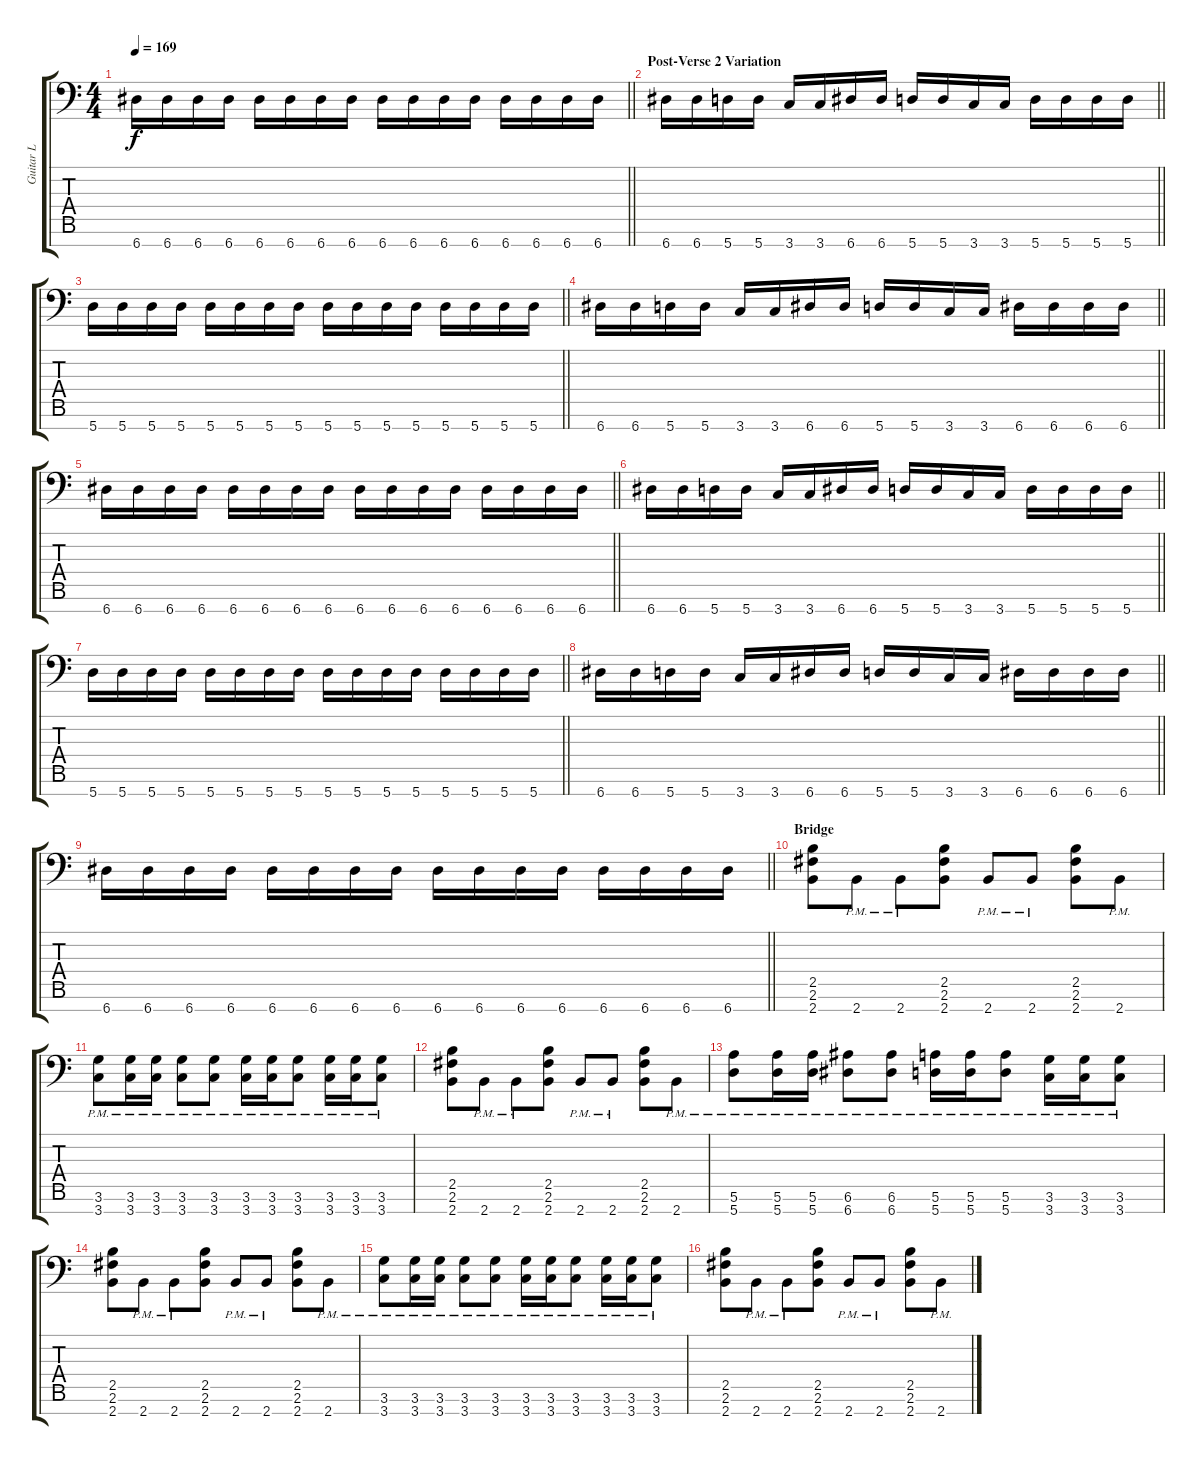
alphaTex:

\track ("Guitar L" "Guitar L") {instrument distortionguitar}
\staff {score tabs}
\tuning (E4 B3 G3 D3 A2 E2 A1) {hide}
\ts (4 4)
\tempo 169
\clef f4
\barLineRight lightlight
\ks c
6.7.16{dy f} 6.7.16 6.7.16 6.7.16 6.7.16 6.7.16 6.7.16 6.7.16 6.7.16 6.7.16 6.7.16 6.7.16 6.7.16 6.7.16 6.7.16 6.7.16 |
\section ("" "Post-Verse 2 Variation")
\barLineRight lightlight
6.7.16 6.7.16 5.7.16 5.7.16 3.7.16 3.7.16 6.7.16 6.7.16 5.7.16 5.7.16 3.7.16 3.7.16 5.7.16 5.7.16 5.7.16 5.7.16 |
\barLineRight lightlight
5.7.16 5.7.16 5.7.16 5.7.16 5.7.16 5.7.16 5.7.16 5.7.16 5.7.16 5.7.16 5.7.16 5.7.16 5.7.16 5.7.16 5.7.16 5.7.16 |
\barLineRight lightlight
6.7.16 6.7.16 5.7.16 5.7.16 3.7.16 3.7.16 6.7.16 6.7.16 5.7.16 5.7.16 3.7.16 3.7.16 6.7.16 6.7.16 6.7.16 6.7.16 |
\barLineRight lightlight
6.7.16 6.7.16 6.7.16 6.7.16 6.7.16 6.7.16 6.7.16 6.7.16 6.7.16 6.7.16 6.7.16 6.7.16 6.7.16 6.7.16 6.7.16 6.7.16 |
\barLineRight lightlight
6.7.16 6.7.16 5.7.16 5.7.16 3.7.16 3.7.16 6.7.16 6.7.16 5.7.16 5.7.16 3.7.16 3.7.16 5.7.16 5.7.16 5.7.16 5.7.16 |
\barLineRight lightlight
5.7.16 5.7.16 5.7.16 5.7.16 5.7.16 5.7.16 5.7.16 5.7.16 5.7.16 5.7.16 5.7.16 5.7.16 5.7.16 5.7.16 5.7.16 5.7.16 |
\barLineRight lightlight
6.7.16 6.7.16 5.7.16 5.7.16 3.7.16 3.7.16 6.7.16 6.7.16 5.7.16 5.7.16 3.7.16 3.7.16 6.7.16 6.7.16 6.7.16 6.7.16 |
\barLineRight lightlight
6.7.16 6.7.16 6.7.16 6.7.16 6.7.16 6.7.16 6.7.16 6.7.16 6.7.16 6.7.16 6.7.16 6.7.16 6.7.16 6.7.16 6.7.16 6.7.16 |
\section ("" "Bridge")
(2.5 2.6 2.7).8 2.7{pm}.8 2.7{pm}.8 (2.5 2.6 2.7).8 2.7{pm}.8 2.7{pm}.8 (2.5 2.6 2.7).8 2.7{pm}.8 |
(3.6{pm} 3.7{pm}).8 (3.6{pm} 3.7{pm}).16 (3.6{pm} 3.7{pm}).16 (3.6{pm} 3.7{pm}).8 (3.6{pm} 3.7{pm}).8 (3.6{pm} 3.7{pm}).16 (3.6{pm} 3.7{pm}).16 (3.6{pm} 3.7{pm}).8 (3.6{pm} 3.7{pm}).16 (3.6{pm} 3.7{pm}).16 (3.6{pm} 3.7{pm}).8 |
(2.5 2.6 2.7).8 2.7{pm}.8 2.7{pm}.8 (2.5 2.6 2.7).8 2.7{pm}.8 2.7{pm}.8 (2.5 2.6 2.7).8 2.7{pm}.8 |
(5.6{pm} 5.7{pm}).8 (5.6{pm} 5.7{pm}).16 (5.6{pm} 5.7{pm}).16 (6.6{pm} 6.7{pm}).8 (6.6{pm} 6.7{pm}).8 (5.6{pm} 5.7{pm}).16 (5.6{pm} 5.7{pm}).16 (5.6{pm} 5.7{pm}).8 (3.6{pm} 3.7{pm}).16 (3.6{pm} 3.7{pm}).16 (3.6{pm} 3.7{pm}).8 |
(2.5 2.6 2.7).8 2.7{pm}.8 2.7{pm}.8 (2.5 2.6 2.7).8 2.7{pm}.8 2.7{pm}.8 (2.5 2.6 2.7).8 2.7{pm}.8 |
(3.6{pm} 3.7{pm}).8 (3.6{pm} 3.7{pm}).16 (3.6{pm} 3.7{pm}).16 (3.6{pm} 3.7{pm}).8 (3.6{pm} 3.7{pm}).8 (3.6{pm} 3.7{pm}).16 (3.6{pm} 3.7{pm}).16 (3.6{pm} 3.7{pm}).8 (3.6{pm} 3.7{pm}).16 (3.6{pm} 3.7{pm}).16 (3.6{pm} 3.7{pm}).8 |
(2.5 2.6 2.7).8 2.7{pm}.8 2.7{pm}.8 (2.5 2.6 2.7).8 2.7{pm}.8 2.7{pm}.8 (2.5 2.6 2.7).8 2.7{pm}.8
